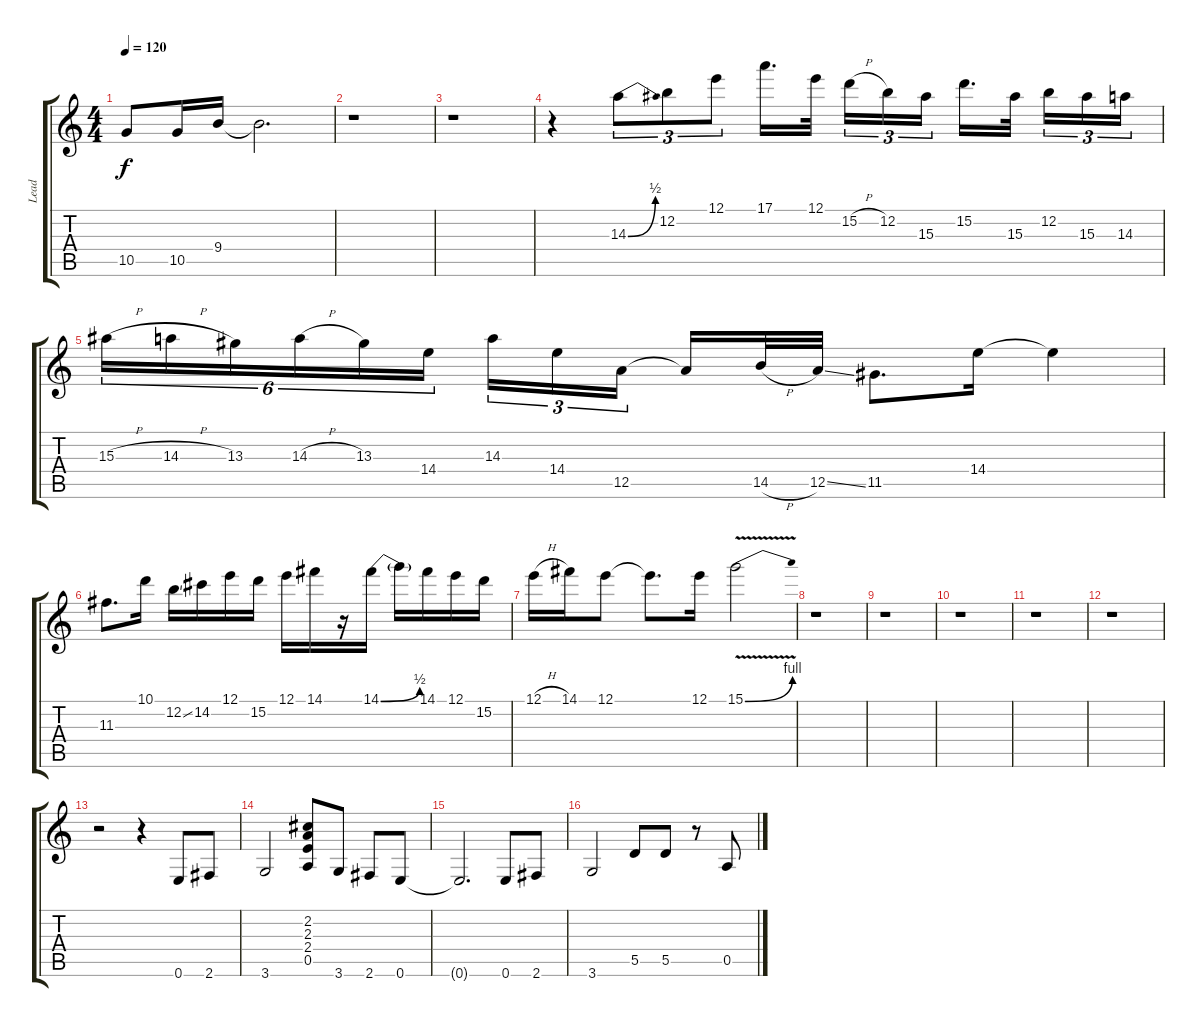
\track ("Lead" "Lead") {instrument distortionguitar}
\staff {score tabs}
\tuning (E4 B3 G3 D3 A2 E2) {hide}
\ts (4 4)
\tempo 120
\clef g2
\ks c
10.5{t}.8{dy f} 10.5.16 9.4.16 9.4{t}.2{d} |
r.1 |
r.1 |
r.4 14.3{be (bend 0 0 60 2)}.8{tu (3 2)} 12.2.8{tu (3 2)} 12.1.8{tu (3 2)} 17.1.16{d} 12.1.32 15.2{h}.16{tu (3 2)} 12.2.16{tu (3 2)} 15.3.16{tu (3 2)} 15.2.16{d} 15.3.32 12.2.16{tu (3 2)} 15.3.16{tu (3 2)} 14.3.16{tu (3 2)} |
15.3{h}.16{tu (6 4)} 14.3{h}.16{tu (6 4)} 13.3.16{tu (6 4)} 14.3{h}.16{tu (6 4)} 13.3.16{tu (6 4)} 14.4.16{tu (6 4)} 14.3.16{tu (3 2)} 14.4.16{tu (3 2)} 12.5.16{tu (3 2)} 12.5{t}.16 14.5{h}.32 12.5{ss}.32 11.5.8{d} 14.4.16 14.4{t}.4 |
11.3.8{d} 10.1.16 12.2{ss}.16 14.2.16 12.1.16 15.2.16 12.1.16 14.1.16 r.16 14.1{be (bend 0 0 60 2)}.16 14.1{t}.16 14.1.16 12.1.16 15.2.16 |
12.1{h}.16 14.1.16 12.1.8 12.1{t}.8{d} 12.1.16 15.1{be (bend 0 0 60 4) v}.2 |
r.1 |
r.1 |
r.1 |
r.1 |
r.1 |
r.2 r.4 0.6.8 2.6.8 |
3.6.2 (2.2 2.3 2.4 0.5).8 3.6.8 2.6.8 0.6.8 |
0.6{t}.2{d} 0.6.8 2.6.8 |
3.6.2 5.5.8 5.5.8 r.8 0.5.8
